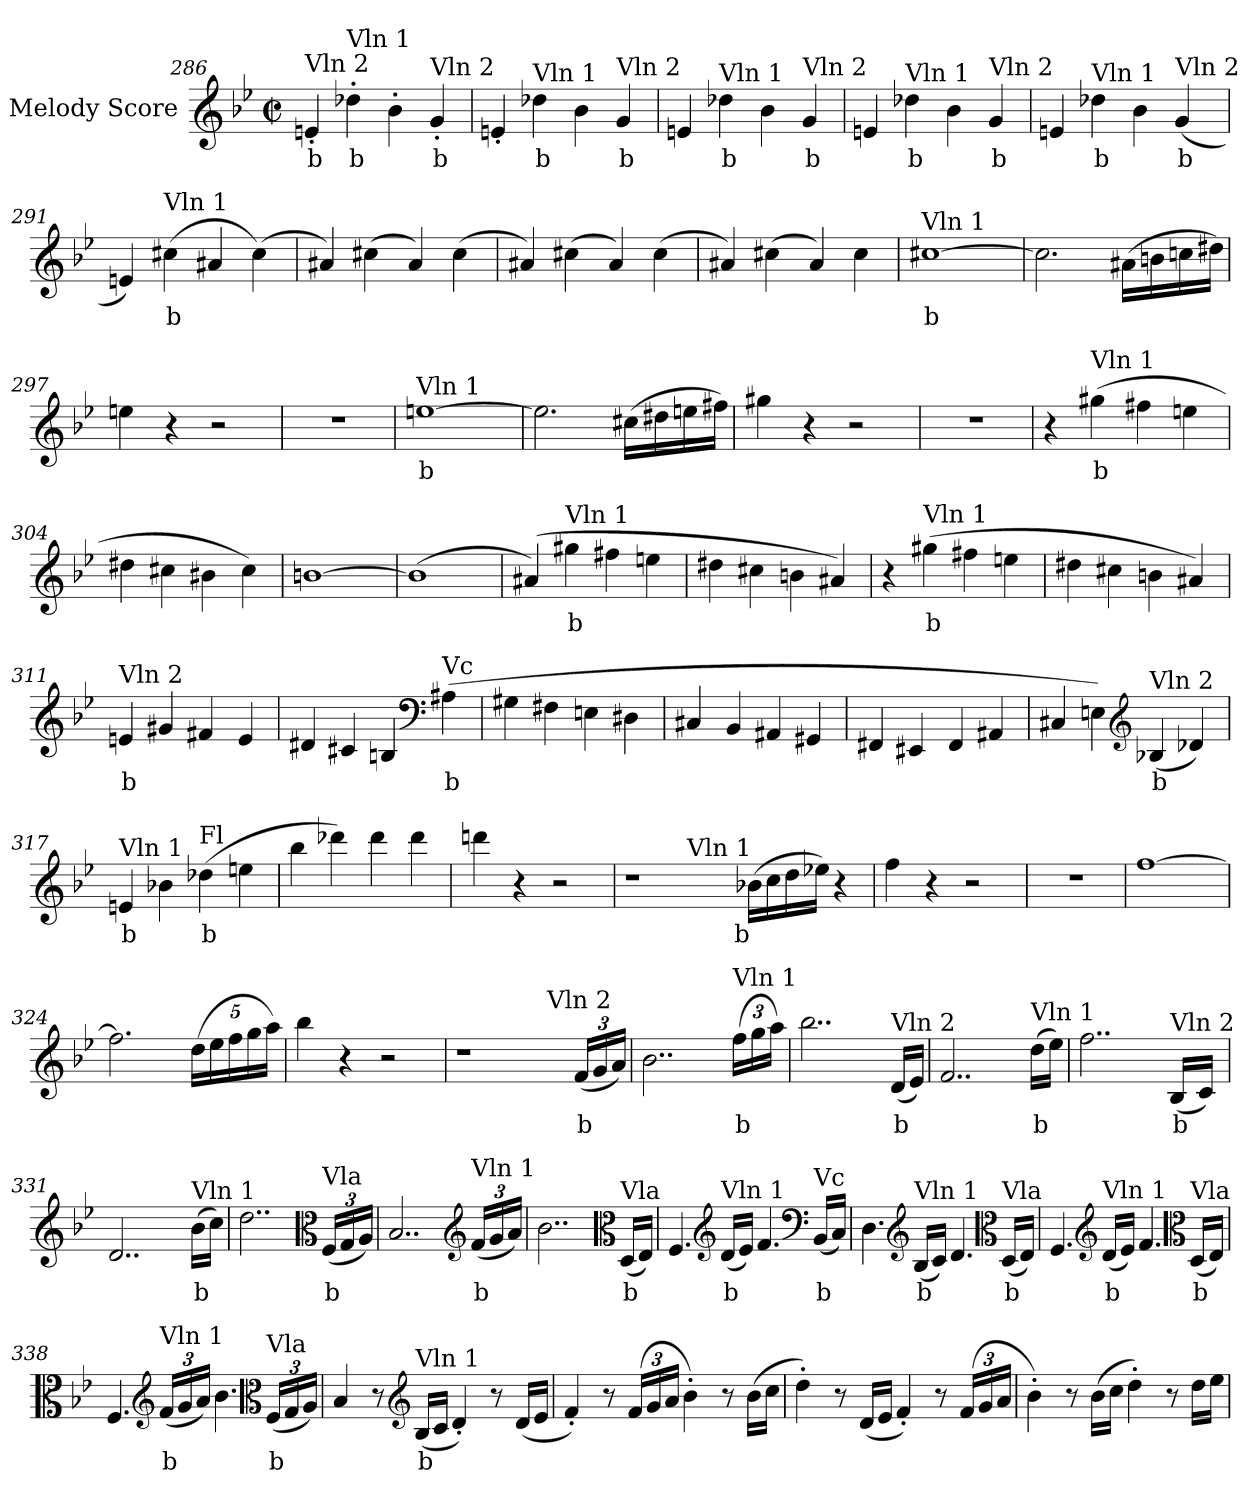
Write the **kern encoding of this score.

**kern	**text
*part1	*part1
*staff1	*staff1
*I"Melody Score	*
*clefG2	*
*k[b-e-]	*
*M2/2	*
*met(c|)	*
=286	=286
!LO:TX:a:t=Vln 2	!
!	!LO:LY:b:color=#FF0000
4en'/	b
!LO:TX:a:t=Vln 1	!
!	!LO:LY:b:color=#FF0000
4dd-X'\	b
4b-'\	.
!LO:TX:a:t=Vln 2	!
!	!LO:LY:b:color=#FF0000
4g'/	b
=287	=287
4en'/	.
!LO:TX:a:t=Vln 1	!
!	!LO:LY:b:color=#FF0000
4dd-X\	b
4b-\	.
!LO:TX:a:t=Vln 2	!
!	!LO:LY:b:color=#FF0000
4g/	b
=288	=288
4en/	.
!LO:TX:a:t=Vln 1	!
!	!LO:LY:b:color=#FF0000
4dd-X\	b
4b-\	.
!LO:TX:a:t=Vln 2	!
!	!LO:LY:b:color=#FF0000
4g/	b
=289	=289
4en/	.
!LO:TX:a:t=Vln 1	!
!	!LO:LY:b:color=#FF0000
4dd-X\	b
4b-\	.
!LO:TX:a:t=Vln 2	!
!	!LO:LY:b:color=#FF0000
4g/	b
=290	=290
4en/	.
!LO:TX:a:t=Vln 1	!
!	!LO:LY:b:color=#FF0000
4dd-X\	b
4b-\	.
!LO:TX:a:t=Vln 2	!
!	!LO:LY:b:color=#FF0000
(4g/	b
=291	=291
4en/)	.
!LO:TX:a:t=Vln 1	!
!	!LO:LY:b:color=#FF0000
(4cc#X\	b
4a#X/	.
(4cc#\)	.
=292	=292
4a#X/)	.
(4cc#X\	.
4a#/)	.
(4cc#\	.
=293	=293
4a#X/)	.
(4cc#X\	.
4a#/)	.
(4cc#\	.
=294	=294
4a#X/)	.
(4cc#X\	.
4a#/)	.
4cc#\	.
=295	=295
!LO:TX:a:t=Vln 1	!
!	!LO:LY:b:color=#FF0000
[1cc#X	b
=296	=296
2.cc#\]	.
(16a#X\LL	.
16bn\	.
16ccn\	.
16dd#X\JJ)	.
=297	=297
4een\	.
4r	.
2r	.
=298	=298
1r	.
=299	=299
!LO:TX:a:t=Vln 1	!
!	!LO:LY:b:color=#FF0000
[1een	b
=300	=300
2.ee\]	.
(16cc#X\LL	.
16dd#X\	.
16een\	.
16ff#X\JJ)	.
=301	=301
4gg#X\	.
4r	.
2r	.
=302	=302
1r	.
=303	=303
4r	.
!LO:TX:a:t=Vln 1	!
!	!LO:LY:b:color=#FF0000
(4gg#X\	b
4ff#X\	.
4een\	.
=304	=304
4dd#X\	.
4cc#X\	.
4b#X\	.
4cc#\)	.
=305	=305
[1bn	.
=306	=306
(1b]	.
=307	=307
(4a#X/)	.
!LO:TX:a:t=Vln 1	!
!	!LO:LY:b:color=#FF0000
4gg#X\	b
4ff#X\	.
4een\	.
=308	=308
4dd#X\	.
4cc#X\	.
4bn\	.
4a#X/)	.
=309	=309
4r	.
!LO:TX:a:t=Vln 1	!
!	!LO:LY:b:color=#FF0000
(4gg#X\	b
4ff#X\	.
4een\	.
=310	=310
4dd#X\	.
4cc#X\	.
4bn\	.
4a#X/)	.
=311	=311
!LO:TX:a:t=Vln 2	!
!	!LO:LY:b:color=#FF0000
4en/	b
4g#X/	.
4f#X/	.
4e/	.
=312	=312
4d#X/	.
4c#X/	.
4Bn/	.
*clefF4	*
!LO:TX:a:t=Vc	!
!	!LO:LY:b:color=#FF0000
(4A#X\	b
=313	=313
4G#X\	.
4F#X\	.
4En\	.
4D#X\	.
=314	=314
4C#X/	.
4BB-/	.
4AA#X/	.
4GG#X/	.
=315	=315
4FF#X/	.
4EE#X/	.
4FF#/	.
4AA#X/	.
=316	=316
4C#X/	.
4En\)	.
*clefG2	*
!LO:TX:a:t=Vln 2	!
!	!LO:LY:b:color=#FF0000
(4B-X/	b
4d-X/)	.
=317	=317
!LO:TX:a:t=Vln 1	!
!	!LO:LY:b:color=#FF0000
4en/	b
4b-X\	.
!LO:TX:a:t=Fl	!
!	!LO:LY:b:color=#FF0000
(4dd-X\	b
4een\	.
=318	=318
4bb-\	.
4ddd-X\)	.
4ddd-\	.
4ddd-\	.
=319	=319
4dddn\	.
4r	.
2r	.
=320	=320
*^	*
1r	2ryy	.
!	!LO:TX:a:t=Vln 1	!
.	1ryy	.
!	!	!LO:LY:b:color=#FF0000
(16b-X\LL	.	b
16cc\	.	.
16dd\	.	.
16ee-X\JJ)	.	.
4r	.	.
*v	*v	*
=321	=321
4ff\	.
4r	.
2r	.
=322	=322
1r	.
=323	=323
[1ff	.
=324	=324
2.ff\]	.
*Xbrackettup	*
(20dd\LL	.
20ee-\	.
20ff\	.
20gg\	.
20aa\JJ)	.
=325	=325
4bb-\	.
4r	.
2r	.
=326	=326
*^	*
1r	2..ryy	.
!	!LO:TX:a:t=Vln 2	!
.	4ryy	.
!	!	!LO:LY:b:color=#FF0000
(24f/LL	.	b
24g/	.	.
24a/JJ)	.	.
*v	*v	*
=327	=327
2..b-	.
!LO:TX:a:t=Vln 1	!
!	!LO:LY:b:color=#FF0000
(24ff\LL	b
24gg\	.
24aa\JJ)	.
=328	=328
2..bb-	.
!LO:TX:a:t=Vln 2	!
!	!LO:LY:b:color=#FF0000
(16d/LL	b
16e-/JJ)	.
=329	=329
2..f	.
!LO:TX:a:t=Vln 1	!
!	!LO:LY:b:color=#FF0000
(16dd\LL	b
16ee-\JJ)	.
=330	=330
2..ff	.
!LO:TX:a:t=Vln 2	!
!	!LO:LY:b:color=#FF0000
(16B-/LL	b
16c/JJ)	.
=331	=331
2..d	.
!LO:TX:a:t=Vln 1	!
!	!LO:LY:b:color=#FF0000
(16b-\LL	b
16cc\JJ)	.
=332	=332
2..dd	.
*clefC3	*
!LO:TX:a:t=Vla	!
!	!LO:LY:b:color=#FF0000
(24F/LL	b
24G/	.
24A/JJ)	.
=333	=333
2..B-	.
*clefG2	*
!LO:TX:a:t=Vln 1	!
!	!LO:LY:b:color=#FF0000
(24f/LL	b
24g/	.
24a/JJ)	.
=334	=334
2..b-	.
*clefC3	*
!LO:TX:a:t=Vla	!
!	!LO:LY:b:color=#FF0000
(16D/LL	b
16E-/JJ)	.
=335	=335
4.F/	.
*clefG2	*
!LO:TX:a:t=Vln 1	!
!	!LO:LY:b:color=#FF0000
(16d/LL	b
16e-/JJ)	.
4.f/	.
*clefF4	*
!LO:TX:a:t=Vc	!
!	!LO:LY:b:color=#FF0000
(16BB-/LL	b
16C/JJ)	.
=336	=336
4.D\	.
*clefG2	*
!LO:TX:a:t=Vln 1	!
!	!LO:LY:b:color=#FF0000
(16B-/LL	b
16c/JJ)	.
4.d/	.
*clefC3	*
!LO:TX:a:t=Vla	!
!	!LO:LY:b:color=#FF0000
(16D/LL	b
16E-/JJ)	.
=337	=337
4.F/	.
*clefG2	*
!LO:TX:a:t=Vln 1	!
!	!LO:LY:b:color=#FF0000
(16d/LL	b
16e-/JJ)	.
4.f/	.
*clefC3	*
!LO:TX:a:t=Vla	!
!	!LO:LY:b:color=#FF0000
(16D/LL	b
16E-/JJ)	.
=338	=338
4.F/	.
*clefG2	*
!LO:TX:a:t=Vln 1	!
!	!LO:LY:b:color=#FF0000
(24f/LL	b
24g/	.
24a/JJ)	.
4.b-\	.
*clefC3	*
!LO:TX:a:t=Vla	!
!	!LO:LY:b:color=#FF0000
(24F/LL	b
24G/	.
24A/JJ)	.
=339	=339
4B-/	.
8r	.
*clefG2	*
!LO:TX:a:t=Vln 1	!
!	!LO:LY:b:color=#FF0000
(16B-/LL	b
16c/JJ	.
4d'/)	.
8r	.
(16d/LL	.
16e-/JJ	.
=340	=340
4f'/)	.
8r	.
(24f/LL	.
24g/	.
24a/JJ	.
4b-'\)	.
8r	.
(16b-\LL	.
16cc\JJ	.
=341	=341
4dd'\)	.
8r	.
(16d/LL	.
16e-/JJ	.
4f'/)	.
8r	.
(24f/LL	.
24g/	.
24a/JJ	.
=342	=342
4b-'\)	.
8r	.
(16b-\LL	.
16cc\JJ	.
4dd'\)	.
8r	.
16dd\LL	.
16ee-\JJ	.
=	=
*-	*-
